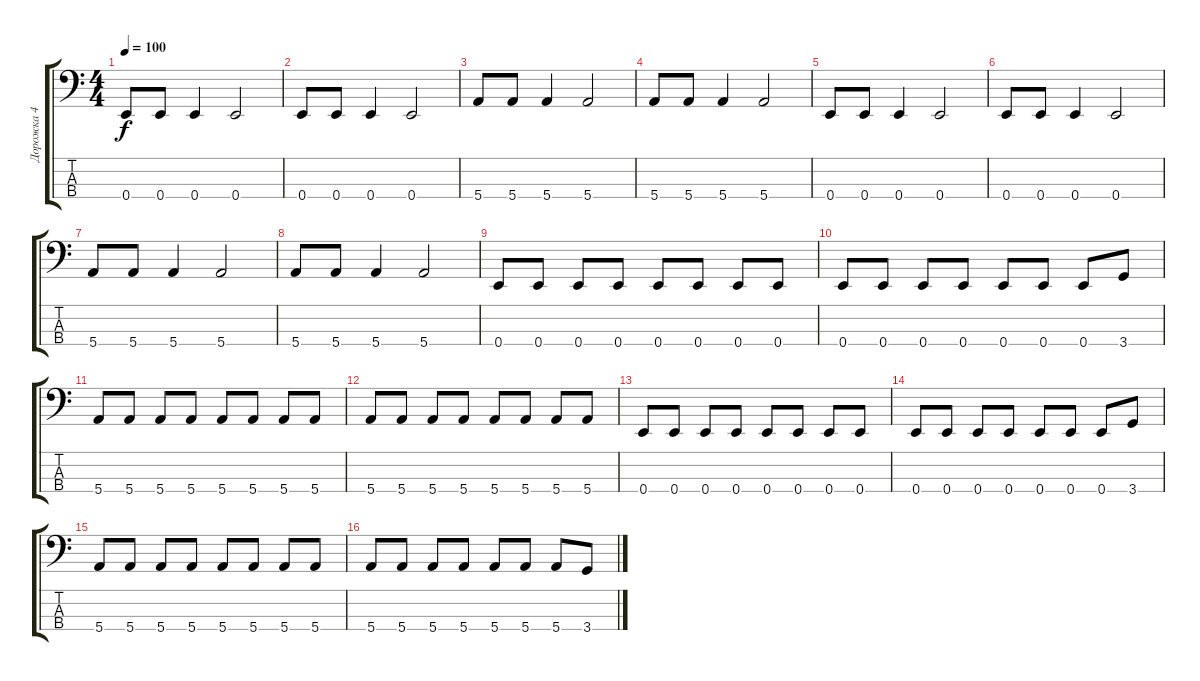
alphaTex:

\track ("Дорожка 4" "Дорожка 4") {instrument electricbasspick}
\staff {score tabs}
\tuning (G2 D2 A1 E1) {hide}
\ts (4 4)
\tempo 100
\clef f4
\ks c
0.4.8{dy f} 0.4.8 0.4.4 0.4.2 |
0.4.8 0.4.8 0.4.4 0.4.2 |
5.4.8 5.4.8 5.4.4 5.4.2 |
5.4.8 5.4.8 5.4.4 5.4.2 |
0.4.8 0.4.8 0.4.4 0.4.2 |
0.4.8 0.4.8 0.4.4 0.4.2 |
5.4.8 5.4.8 5.4.4 5.4.2 |
5.4.8 5.4.8 5.4.4 5.4.2 |
0.4.8 0.4.8 0.4.8 0.4.8 0.4.8 0.4.8 0.4.8 0.4.8 |
0.4.8 0.4.8 0.4.8 0.4.8 0.4.8 0.4.8 0.4.8 3.4.8 |
5.4.8 5.4.8 5.4.8 5.4.8 5.4.8 5.4.8 5.4.8 5.4.8 |
5.4.8 5.4.8 5.4.8 5.4.8 5.4.8 5.4.8 5.4.8 5.4.8 |
0.4.8 0.4.8 0.4.8 0.4.8 0.4.8 0.4.8 0.4.8 0.4.8 |
0.4.8 0.4.8 0.4.8 0.4.8 0.4.8 0.4.8 0.4.8 3.4.8 |
5.4.8 5.4.8 5.4.8 5.4.8 5.4.8 5.4.8 5.4.8 5.4.8 |
5.4.8 5.4.8 5.4.8 5.4.8 5.4.8 5.4.8 5.4.8 3.4.8
